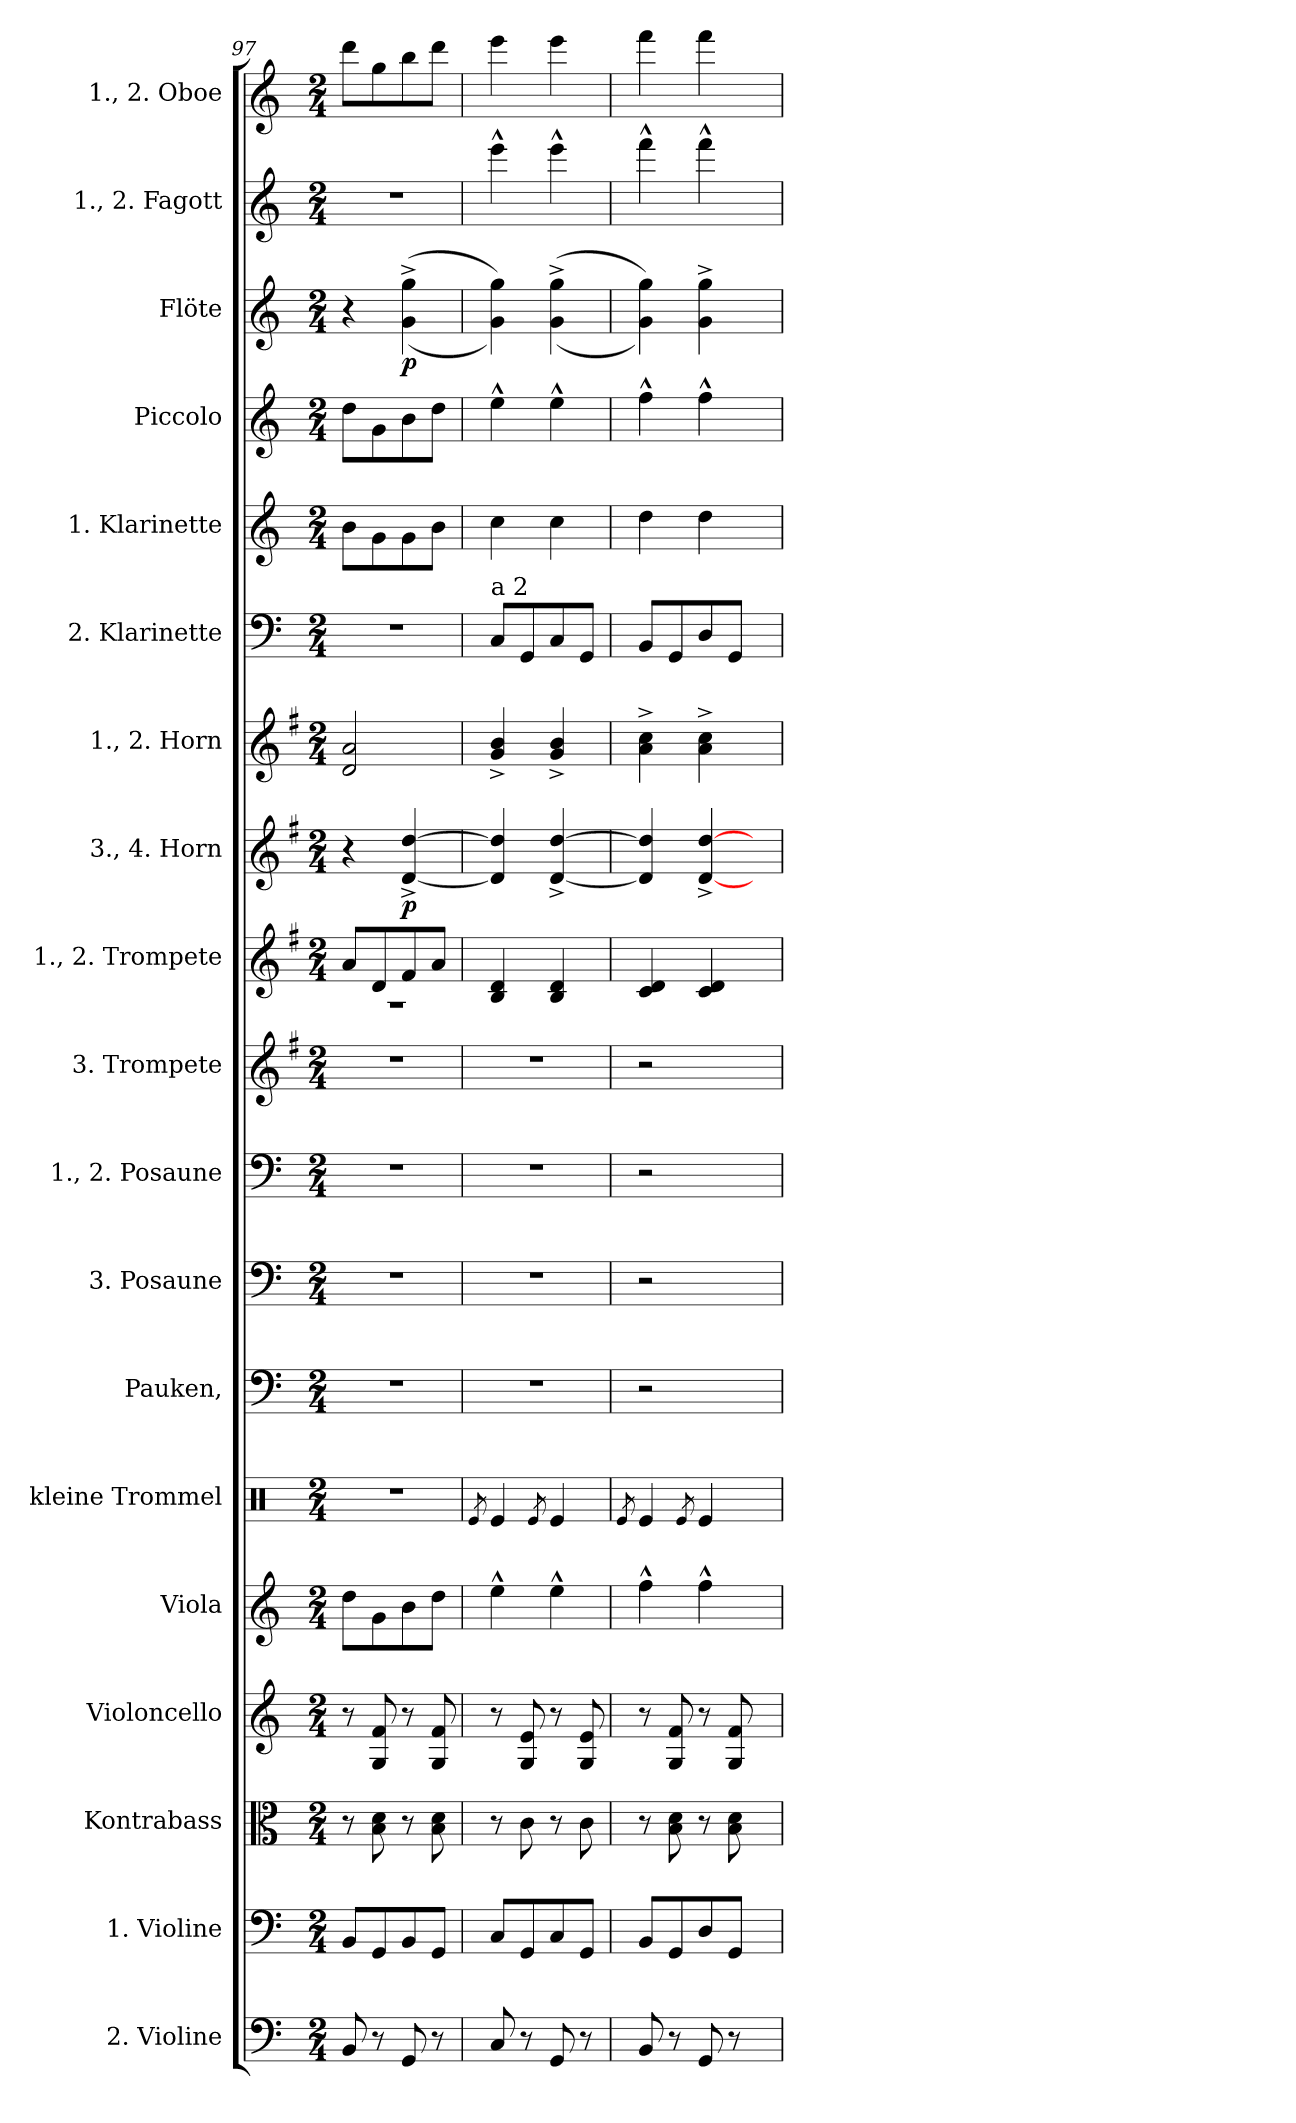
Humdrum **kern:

**kern	**kern	**kern	**kern	**kern	**kern	**kern	**kern	**kern	**kern	**kern	**kern	**dynam	**kern	**kern	**kern	**kern	**kern	**dynam	**kern	**kern
*part19	*part18	*part17	*part16	*part15	*part14	*part13	*part12	*part11	*part10	*part9	*part8	*part8	*part7	*part6	*part5	*part4	*part3	*part3	*part2	*part1
*staff19	*staff18	*staff17	*staff16	*staff15	*staff14	*staff13	*staff12	*staff11	*staff10	*staff9	*staff8	*staff8	*staff7	*staff6	*staff5	*staff4	*staff3	*staff3	*staff2	*staff1
*I"2. Violine	*I"1. Violine	*I"Kontrabass	*I"Violoncello	*I"Viola	*I"kleine Trommel	*I"Pauken,	*I"3. Posaune	*I"1., 2. Posaune	*I"3. Trompete	*I"1., 2. Trompete	*I"3., 4. Horn	*	*I"1., 2. Horn	*I"2. Klarinette	*I"1. Klarinette	*I"Piccolo	*I"Flöte	*	*I"1., 2. Fagott	*I"1., 2. Oboe
*I'2. Vl.	*I'1. Vl.	*I'Kb.	*I'Vc.	*I'Va.	*I'kl. Tr.	*I'Pk.,	*I'3. Pos.	*I'1., 2. Pos.	*I'3. Trp.	*I'1., 2. Trp.	*I'3., 4. Hr.	*	*I'1., 2.  Hr.	*I'2. Klar.	*I'1. Klar.	*I'Picc.	*I'Fl.	*	*I'1., 2. Fag.	*I'1., 2. Ob.
*clefF4	*clefF4	*clefC3	*clefG2	*clefG2	*clefX	*clefF4	*clefF4	*clefF4	*clefG2	*clefG2	*clefG2	*	*clefG2	*clefF4	*clefG2	*clefG2	*clefG2	*	*clefG2	*clefG2
*ITrd7c12	*	*	*	*	*	*	*	*	*ITrd-3c-5	*ITrd-3c-5	*ITrd4c7	*	*ITrd4c7	*	*ITrd1c2	*ITrd1c2	*	*	*ITrd-7c-12	*
*k[]	*k[]	*k[]	*k[]	*k[]	*k[]	*k[]	*k[]	*k[]	*k[]	*k[]	*k[]	*	*k[]	*k[]	*k[b-e-]	*k[b-e-]	*k[]	*	*k[]	*k[]
*M2/4	*M2/4	*M2/4	*M2/4	*M2/4	*M2/4	*M2/4	*M2/4	*M2/4	*M2/4	*M2/4	*M2/4	*	*M2/4	*M2/4	*M2/4	*M2/4	*M2/4	*	*M2/4	*M2/4
=97	=97	=97	=97	=97	=97	=97	=97	=97	=97	=97	=97	=97	=97	=97	=97	=97	=97	=97	=97	=97
*	*	*	*	*	*	*	*	*	*	*^	*	*	*	*	*	*	*	*	*	*
8BBB/	8BB/L	8r	8r	8dd\L	2r	2r	2r	2r	2r	8dd/L	2r	4r	.	2G/ 2d/	2r	8a\L	8cc\L	4r	.	2r	8ddd\L
8r	8GG/	8B\ 8d\	8G/ 8f/	8g\	.	.	.	.	.	8g/	.	.	.	.	.	8f\	8f\	.	.	.	8gg\
!	!	!	!	!	!	!	!	!	!	!	!	!	!	!	!	!	!	!	!LO:DY:b	!	!
8GGG/	8BB/	8r	8r	8b\	.	.	.	.	.	8b/	.	[4G^/ [4g^/	p	.	.	8f\	8a\	((4gg^\ 4g^\	p	.	8bb\
8r	8GG/J	8B\ 8d\	8G/ 8f/	8dd\J	.	.	.	.	.	8dd/J	.	.	.	.	.	8a\J	8cc\J	.	.	.	8ddd\J
*	*	*	*	*	*	*	*	*	*	*v	*v	*	*	*	*	*	*	*	*	*	*
=98	=98	=98	=98	=98	=98	=98	=98	=98	=98	=98	=98	=98	=98	=98	=98	=98	=98	=98	=98	=98
.	.	.	.	.	8qRe/	.	.	.	.	.	.	.	.	.	.	.	.	.	.	.
!	!	!	!	!	!	!	!	!	!	!	!	!	!	!LO:TX:a:t=a 2	!	!	!	!	!	!
8CC/	8C/L	8r	8r	4ee^^\	4Re/	2r	2r	2r	2r	4e/ 4g/	4G]/ 4g]/	.	4c^/ 4e^/	8C/L	4b-\	4dd^^\	4gg\ 4g\))	.	4eeee^^\	4eee\
8r	8GG/	8c\	8G/ 8e/	.	.	.	.	.	.	.	.	.	.	8GG/	.	.	.	.	.	.
.	.	.	.	.	8qRe/	.	.	.	.	.	.	.	.	.	.	.	.	.	.	.
8GGG/	8C/	8r	8r	4ee^^\	4Re/	.	.	.	.	4e/ 4g/	[4G^/ [4g^/	.	4c^/ 4e^/	8C/	4b-\	4dd^^\	((4gg^\ 4g^\	.	4eeee^^\	4eee\
8r	8GG/J	8c\	8G/ 8e/	.	.	.	.	.	.	.	.	.	.	8GG/J	.	.	.	.	.	.
=99	=99	=99	=99	=99	=99	=99	=99	=99	=99	=99	=99	=99	=99	=99	=99	=99	=99	=99	=99	=99
.	.	.	.	.	8qRe/	.	.	.	.	.	.	.	.	.	.	.	.	.	.	.
8BBB/	8BB/L	8r	8r	4ff^^\	4Re/	2r	2r	2r	2r	4f/ 4g/	4G]/ 4g]/	.	4d^\ 4f^\	8BB/L	4cc\	4ee-^^\	4gg\ 4g\))	.	4ffff^^\	4fff\
8r	8GG/	8B\ 8d\	8G/ 8f/	.	.	.	.	.	.	.	.	.	.	8GG/	.	.	.	.	.	.
.	.	.	.	.	8qRe/	.	.	.	.	.	.	.	.	.	.	.	.	.	.	.
8GGG/	8D/	8r	8r	4ff^^\	4Re/	.	.	.	.	4f/ 4g/	[4G^/ [4g^/	.	4d^\ 4f^\	8D/	4cc\	4ee-^^\	4gg^\ 4g^\	.	4ffff^^\	4fff\
8r	8GG/J	8B\ 8d\	8G/ 8f/	.	.	.	.	.	.	.	.	.	.	8GG/J	.	.	.	.	.	.
8ryy	8ryy	8ryy	8ryy	8ryy	8ryy	8ryy	8ryy	8ryy	8ryy	8ryy	8ryy	.	8ryy	8ryy	8ryy	8ryy	8ryy	.	8ryy	8ryy
=	=	=	=	=	=	=	=	=	=	=	=	=	=	=	=	=	=	=	=	=
*-	*-	*-	*-	*-	*-	*-	*-	*-	*-	*-	*-	*-	*-	*-	*-	*-	*-	*-	*-	*-
